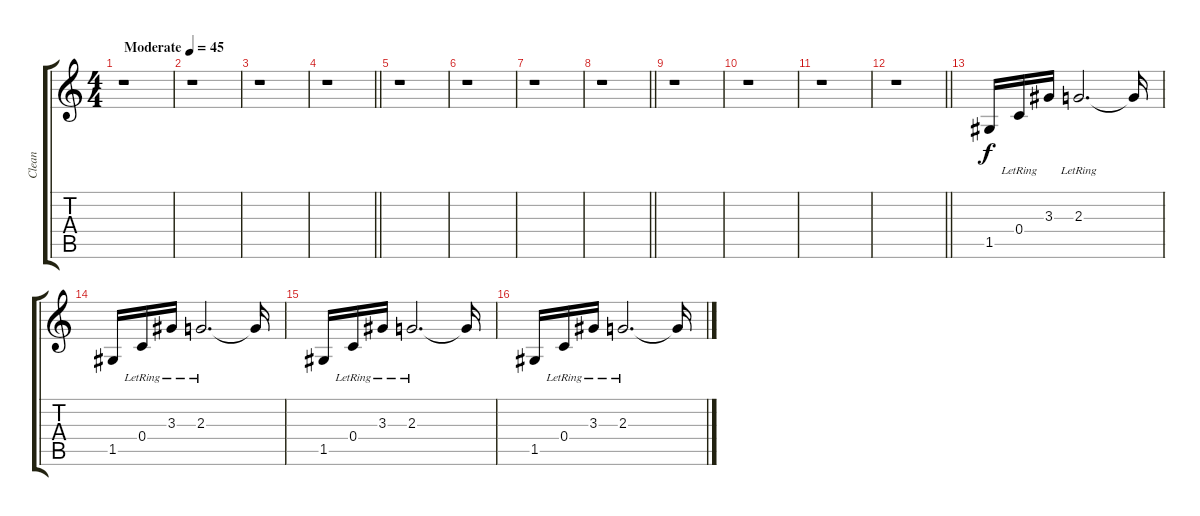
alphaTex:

\track ("Clean" "Clean") {instrument electricguitarclean}
\staff {score tabs}
\tuning (D4 A3 F3 C3 G2 C2) {hide}
\ts (4 4)
\tempo (45 "Moderate")
\clef g2
\ks c
r.1{dy f instrument electricguitarclean} |
r.1 |
r.1 |
\barLineRight lightlight
r.1 |
r.1 |
r.1 |
r.1 |
\barLineRight lightlight
r.1 |
r.1 |
r.1 |
r.1 |
\barLineRight lightlight
r.1 |
1.5.16 0.4{lr}.16 3.3.16 2.3{lr}.2{d} 2.3{t}.16 |
1.5.16 0.4{lr}.16 3.3{lr}.16 2.3{lr}.2{d} 2.3{t}.16 |
1.5.16 0.4{lr}.16 3.3{lr}.16 2.3{lr}.2{d} 2.3{t}.16 |
1.5.16 0.4{lr}.16 3.3{lr}.16 2.3{lr}.2{d} 2.3{t}.16
